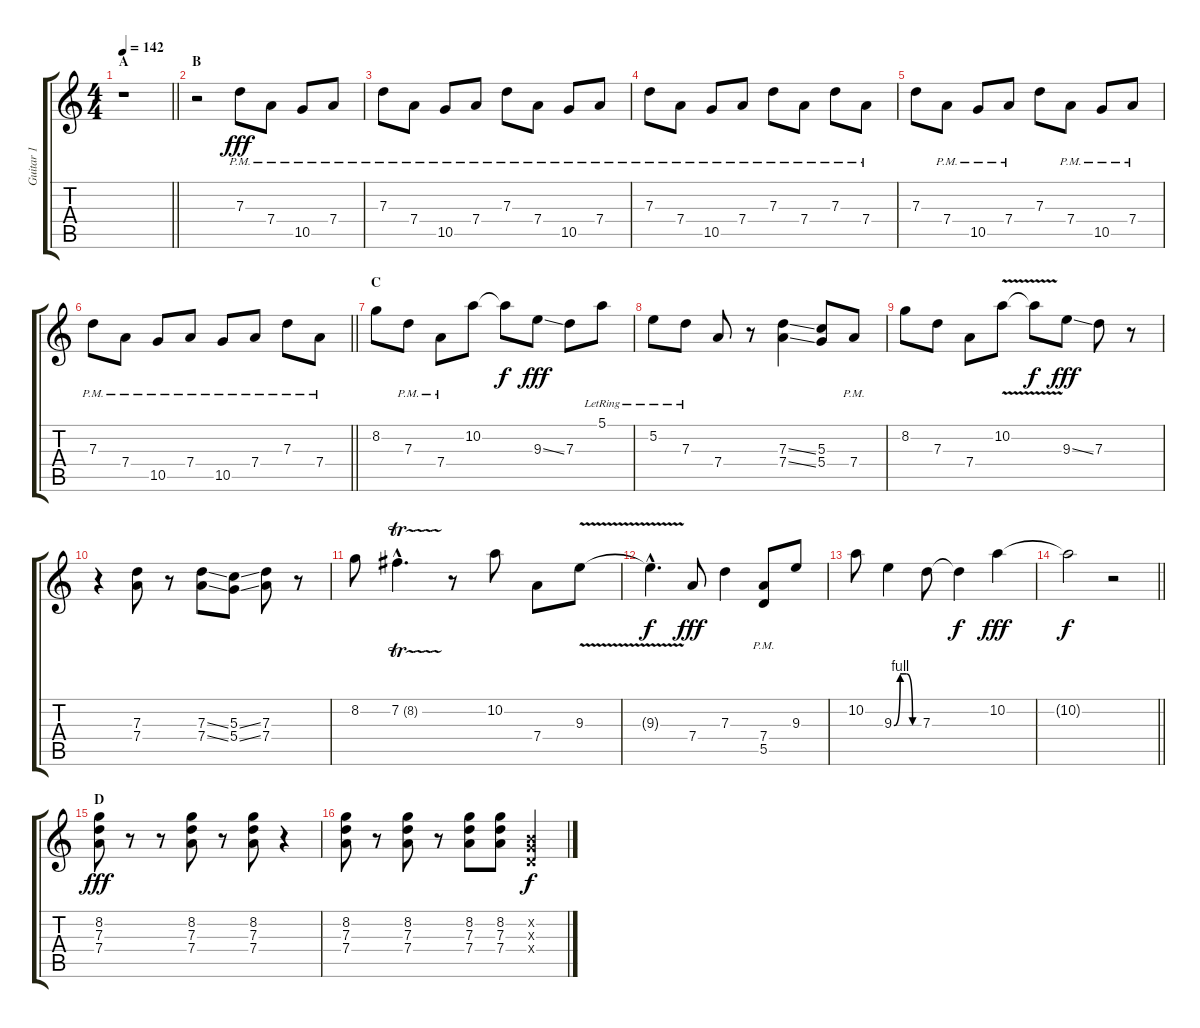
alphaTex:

\track ("Guitar 1" "Guitar 1") {instrument electricguitarclean}
\staff {score tabs}
\tuning (E4 B3 G3 D3 A2 E2) {hide}
\ts (4 4)
\section ("" "A")
\tempo 142
\clef g2
\barLineRight lightlight
\ks c
r.1{dy fff instrument electricguitarclean} |
\section ("" "B")
r.2 7.3{pm}.8 7.4{pm}.8 10.5{pm}.8 7.4{pm}.8 |
7.3{pm}.8 7.4{pm}.8 10.5{pm}.8 7.4{pm}.8 7.3{pm}.8 7.4{pm}.8 10.5{pm}.8 7.4{pm}.8 |
7.3{pm}.8 7.4{pm}.8 10.5{pm}.8 7.4{pm}.8 7.3{pm}.8 7.4{pm}.8 7.3{pm}.8 7.4{pm}.8 |
7.3.8 7.4{pm}.8 10.5{pm}.8 7.4{pm}.8 7.3.8 7.4{pm}.8 10.5{pm}.8 7.4{pm}.8 |
\barLineRight lightlight
7.3{pm}.8 7.4{pm}.8 10.5{pm}.8 7.4{pm}.8 10.5{pm}.8 7.4{pm}.8 7.3{pm}.8 7.4{pm}.8 |
\section ("" "C")
8.2.8 7.3{pm}.8 7.4{pm}.8 10.2.8 10.2{t}.8{dy f} 9.3{ss}.8{dy fff} 7.3.8 5.1{lr}.8 |
5.2{lr}.8 7.3{lr}.8 7.4.8 r.8 (7.3{ss} 7.4{ss}).4 (5.3 5.4).8 7.4{pm}.8 |
8.2.8 7.3.8 7.4.8 10.2{v}.8 10.2{t}.8{dy f} 9.3{ss}.8{dy fff} 7.3.8 r.8 |
r.4 (7.3 7.4).8 r.8 (7.3{ss} 7.4{ss}).8 (5.3{ss} 5.4{ss}).8 (7.3 7.4).8 r.8 |
8.2.8 7.2{tr (8 16) hac}.4{d} r.8 10.2.8 7.4.8 9.3{v}.8 |
9.3{hac t}.4{d dy f} 7.4.8{dy fff} 7.3.4 (7.4{pm} 5.5{pm}).8 9.3.8 |
10.2.8 9.3{be (custom 0 0 15 4 30 4 45 0 60 0)}.4 7.3.8 7.3{t}.4{dy f} 10.2.4{dy fff} |
\barLineRight lightlight
10.2{t}.2{dy f} r.2 |
\section ("" "D")
(8.2 7.3 7.4).8{dy fff} r.8 r.8 (8.2 7.3 7.4).8 r.8 (8.2 7.3 7.4).8 r.4 |
(8.2 7.3 7.4).8 r.8 (8.2 7.3 7.4).8 r.8 (8.2 7.3 7.4).8 (8.2 7.3 7.4).8 (0.2{x} 0.3{x} 0.4{x}).4{dy f}
